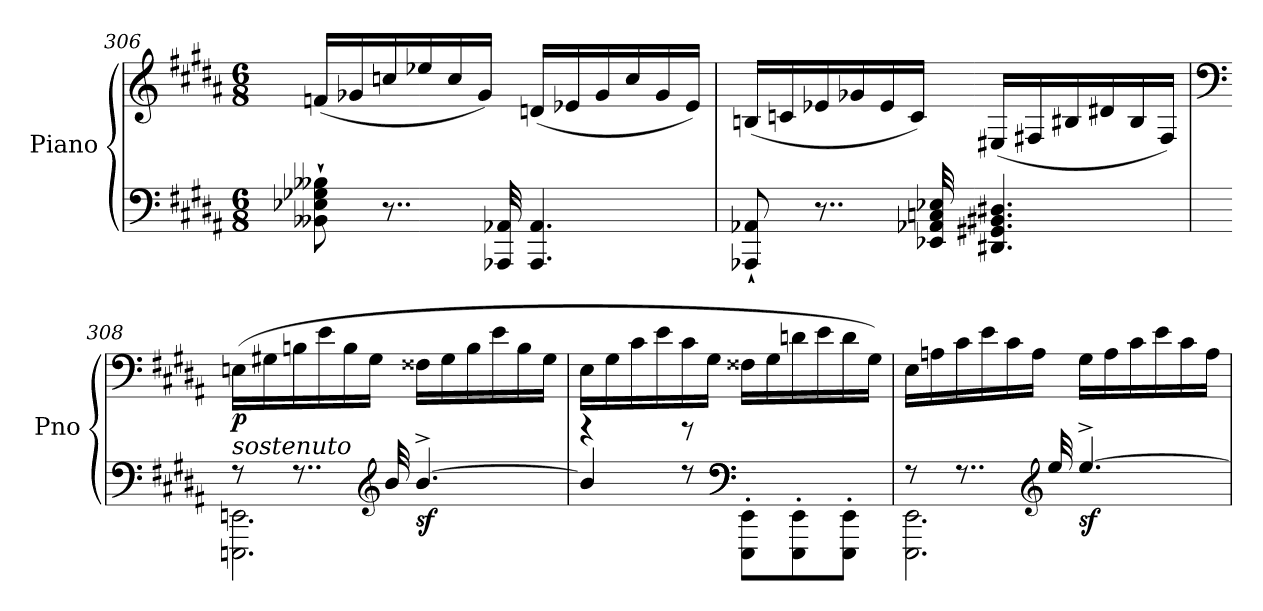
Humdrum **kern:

**kern	**kern	**dynam
*part1	*part1	*part1
*staff2	*staff1	*staff1/2
*I"Piano	*	*
*I'Pno	*	*
!!LO:LB:g=z
*clefF4	*clefG2	*
*k[f#c#g#d#a#]	*k[f#c#g#d#a#]	*
*M6/8	*M6/8	*
=306	=306	=306
8BB--X\` 8E-X\` 8G-X\` 8B--X\`	(16fn/LL	.
.	16g-X/	.
8..r	16ccn/	.
.	16ee-X/	.
.	16cc/	.
.	16g-/JJ)	.
32AAA-X/ 32AA-X/	.	.
4.AAA-/ 4.AA-/	(16dn/LL	.
.	16e-X/	.
.	16g-/	.
.	16cc/	.
.	16g-/	.
.	16e-/JJ)	.
=307	=307	=307
8AAA-X/` 8AA-X/`	(16Bn/LL	.
.	16cn/	.
8..r	16e-X/	.
.	16g-X/	.
.	16e-/	.
.	16c/JJ)	.
32EE-X/ 32AA-X/ 32Cn/ 32E-X/	.	.
4.DD#X/ 4.GG#X/ 4.BB#X/ 4.D#X/	(16E#X/LL	.
.	16F#X/	.
.	16B#X/	.
.	16d#X/	.
.	16B#/	.
.	16F#/JJ)	.
!!LO:LB:g=z
=308	=308	=308
*	*clefF4	*
*^	*	*
!LO:TX:a:i:t=sostenuto	!	!	!
!	!	!	!LO:DY:b
8r	2.EEEn\ 2.EEn\	(16En\LL	p
.	.	16G#X\	.
8..r	.	16Bn\	.
.	.	16e\	.
.	.	16B\	.
.	.	16G#\JJ	.
*clefG2	*	*	*
32b/	.	.	.
!	!	!	!LO:DY:b=2
[4.b^/	.	16F##X\LL	sf
.	.	16G#\	.
.	.	16B\	.
.	.	16e\	.
.	.	16B\	.
.	.	16G#\JJ	.
=309	=309	=309	=309
4b/]	4reee	16E\LL	.
.	.	16G#\	.
.	.	16c#\	.
.	.	16e\	.
8r	8reee	16c#\	.
.	.	16G#\JJ	.
*clefF4	*	*	*
8EEE\' 8EE\'L	4.ryy	16F##X\LL	.
.	.	16G#\	.
8EEE\' 8EE\'	.	16dn\	.
.	.	16e\	.
8EEE\' 8EE\'J	.	16d\	.
.	.	16G#\JJ)	.
=310	=310	=310	=310
8r	2.EEE\ 2.EE\	16E\LL	.
.	.	16An\	.
8..r	.	16c#\	.
.	.	16e\	.
.	.	16c#\	.
.	.	16A\JJ	.
*clefG2	*	*	*
32ee/	.	.	.
!	!	!	!LO:DY:b=2
[4.ee^/	.	16G#\LL	sf
.	.	16A\	.
.	.	16c#\	.
.	.	16e\	.
.	.	16c#\	.
.	.	16A\JJ	.
*v	*v	*	*
=	=	=
*-	*-	*-
